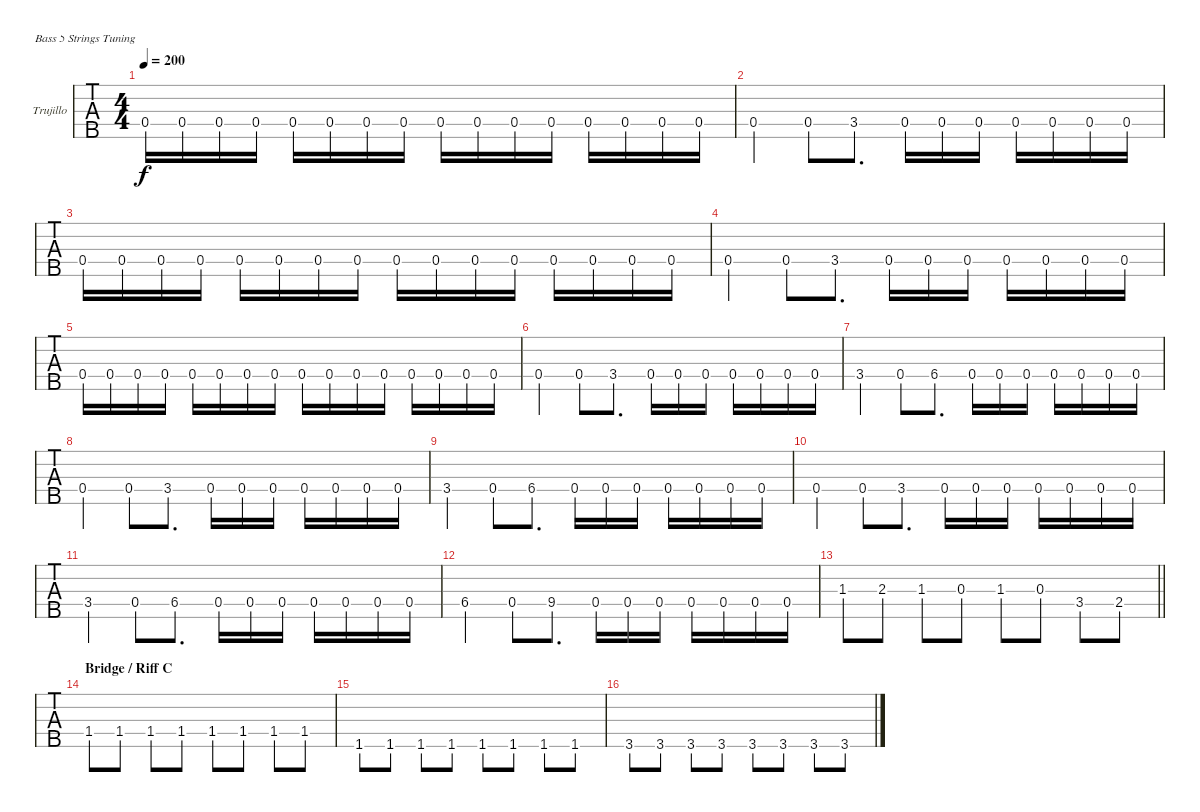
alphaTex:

\bracketExtendMode groupsimilarinstruments
\firstSystemTrackNameOrientation horizontal
\otherSystemsTrackNameOrientation horizontal
\track ("Bass" "Trujillo") {instrument electricbassfinger}
\staff {tabs}
\tuning (G2 D2 A1 E1 B0)
\ts (4 4)
\tempo 200
\clef f4
\ks c
0.4.16{dy f} 0.4.16 0.4.16 0.4.16 0.4.16 0.4.16 0.4.16 0.4.16 0.4.16 0.4.16 0.4.16 0.4.16 0.4.16 0.4.16 0.4.16 0.4.16 |
0.4.4 0.4.8 3.4.8{d} 0.4.16 0.4.16 0.4.16 0.4.16 0.4.16 0.4.16 0.4.16 |
0.4.16 0.4.16 0.4.16 0.4.16 0.4.16 0.4.16 0.4.16 0.4.16 0.4.16 0.4.16 0.4.16 0.4.16 0.4.16 0.4.16 0.4.16 0.4.16 |
0.4.4 0.4.8 3.4.8{d} 0.4.16 0.4.16 0.4.16 0.4.16 0.4.16 0.4.16 0.4.16 |
0.4.16 0.4.16 0.4.16 0.4.16 0.4.16 0.4.16 0.4.16 0.4.16 0.4.16 0.4.16 0.4.16 0.4.16 0.4.16 0.4.16 0.4.16 0.4.16 |
0.4.4 0.4.8 3.4.8{d} 0.4.16 0.4.16 0.4.16 0.4.16 0.4.16 0.4.16 0.4.16 |
3.4.4 0.4.8 6.4.8{d} 0.4.16 0.4.16 0.4.16 0.4.16 0.4.16 0.4.16 0.4.16 |
0.4.4 0.4.8 3.4.8{d} 0.4.16 0.4.16 0.4.16 0.4.16 0.4.16 0.4.16 0.4.16 |
3.4.4 0.4.8 6.4.8{d} 0.4.16 0.4.16 0.4.16 0.4.16 0.4.16 0.4.16 0.4.16 |
0.4.4 0.4.8 3.4.8{d} 0.4.16 0.4.16 0.4.16 0.4.16 0.4.16 0.4.16 0.4.16 |
3.4.4 0.4.8 6.4.8{d} 0.4.16 0.4.16 0.4.16 0.4.16 0.4.16 0.4.16 0.4.16 |
6.4.4 0.4.8 9.4.8{d} 0.4.16 0.4.16 0.4.16 0.4.16 0.4.16 0.4.16 0.4.16 |
\barLineRight lightlight
1.3.8 2.3.8 1.3.8 0.3.8 1.3.8 0.3.8 3.4.8 2.4.8 |
\section ("" "Bridge / Riff C")
1.4.8 1.4.8 1.4.8 1.4.8 1.4.8 1.4.8 1.4.8 1.4.8 |
1.5.8 1.5.8 1.5.8 1.5.8 1.5.8 1.5.8 1.5.8 1.5.8 |
3.5.8 3.5.8 3.5.8 3.5.8 3.5.8 3.5.8 3.5.8 3.5.8
